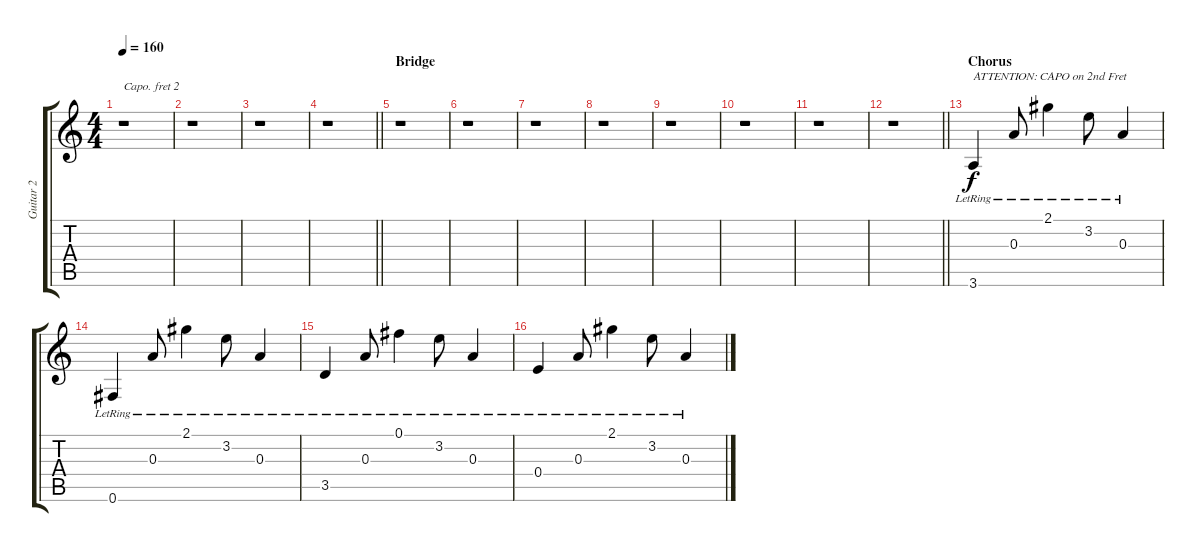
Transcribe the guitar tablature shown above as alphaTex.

\track ("Guitar 2" "Guitar 2") {instrument acousticguitarsteel}
\staff {score tabs}
\capo 2
\tuning (E4 B3 G3 D3 A2 E2) {hide}
\ts (4 4)
\tempo 160
\clef g2
\ks c
r.1{dy f} |
r.1 |
r.1 |
\barLineRight lightlight
r.1 |
\section ("" "Bridge")
r.1 |
r.1 |
r.1 |
r.1 |
r.1 |
r.1 |
r.1 |
\barLineRight lightlight
r.1 |
\section ("" "Chorus")
3.6{lr}.4{txt "ATTENTION: CAPO on 2nd Fret" balance 8} 0.3{lr}.8 2.1{lr}.4 3.2{lr}.8 0.3{lr}.4 |
0.6{lr}.4 0.3{lr}.8 2.1{lr}.4 3.2{lr}.8 0.3{lr}.4 |
3.5{lr}.4 0.3{lr}.8 0.1{lr}.4 3.2{lr}.8 0.3{lr}.4 |
0.4{lr}.4 0.3{lr}.8 2.1{lr}.4 3.2{lr}.8 0.3{lr}.4
